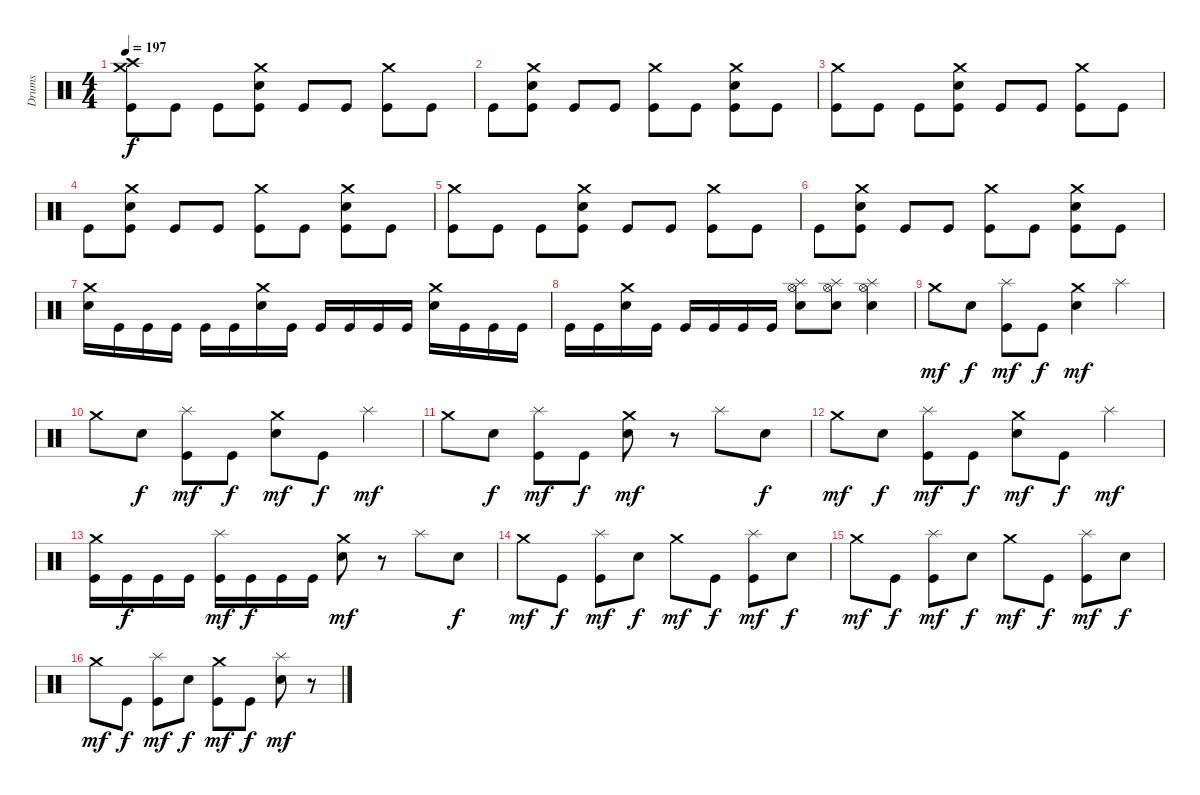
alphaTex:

\track ("Drums" "Drums") {instrument percussion}
\staff {score}
\articulation defaults
\ts (4 4)
\tempo 197
\clef neutral
\ks c
("Crash high (hit)" "Crash medium (hit)" "Kick (hit)").8{dy f} "Kick (hit)".8 "Kick (hit)".8 ("Crash medium (hit)" "Electric Snare (hit)" "Kick (hit)").8 "Kick (hit)".8 "Kick (hit)".8 ("Crash medium (hit)" "Kick (hit)").8 "Kick (hit)".8 |
"Kick (hit)".8 ("Crash medium (hit)" "Electric Snare (hit)" "Kick (hit)").8 "Kick (hit)".8 "Kick (hit)".8 ("Crash medium (hit)" "Kick (hit)").8 "Kick (hit)".8 ("Crash medium (hit)" "Electric Snare (hit)" "Kick (hit)").8 "Kick (hit)".8 |
("Crash medium (hit)" "Kick (hit)").8 "Kick (hit)".8 "Kick (hit)".8 ("Crash medium (hit)" "Electric Snare (hit)" "Kick (hit)").8 "Kick (hit)".8 "Kick (hit)".8 ("Crash medium (hit)" "Kick (hit)").8 "Kick (hit)".8 |
"Kick (hit)".8 ("Crash medium (hit)" "Electric Snare (hit)" "Kick (hit)").8 "Kick (hit)".8 "Kick (hit)".8 ("Crash medium (hit)" "Kick (hit)").8 "Kick (hit)".8 ("Crash medium (hit)" "Electric Snare (hit)" "Kick (hit)").8 "Kick (hit)".8 |
("Crash medium (hit)" "Kick (hit)").8 "Kick (hit)".8 "Kick (hit)".8 ("Crash medium (hit)" "Electric Snare (hit)" "Kick (hit)").8 "Kick (hit)".8 "Kick (hit)".8 ("Crash medium (hit)" "Kick (hit)").8 "Kick (hit)".8 |
"Kick (hit)".8 ("Crash medium (hit)" "Electric Snare (hit)" "Kick (hit)").8 "Kick (hit)".8 "Kick (hit)".8 ("Crash medium (hit)" "Kick (hit)").8 "Kick (hit)".8 ("Crash medium (hit)" "Electric Snare (hit)" "Kick (hit)").8 "Kick (hit)".8 |
("Crash medium (hit)" "Electric Snare (hit)").16 "Kick (hit)".16 "Kick (hit)".16 "Kick (hit)".16 "Kick (hit)".16 "Kick (hit)".16 ("Crash medium (hit)" "Electric Snare (hit)").16 "Kick (hit)".16 "Kick (hit)".16 "Kick (hit)".16 "Kick (hit)".16 "Kick (hit)".16 ("Crash medium (hit)" "Electric Snare (hit)").16 "Kick (hit)".16 "Kick (hit)".16 "Kick (hit)".16 |
"Kick (hit)".16 "Kick (hit)".16 ("Crash medium (hit)" "Electric Snare (hit)").16 "Kick (hit)".16 "Kick (hit)".16 "Kick (hit)".16 "Kick (hit)".16 "Kick (hit)".16 ("Splash (hit)" "Hi-Hat (open)" "Electric Snare (hit)").8 ("Splash (hit)" "Hi-Hat (open)" "Electric Snare (hit)").8 ("Splash (hit)" "Hi-Hat (open)" "Electric Snare (hit)").4 |
"Crash medium (hit)".8{dy mf} "Electric Snare (hit)".8{dy f} ("Splash (hit)" "Kick (hit)").8{dy mf} "Kick (hit)".8{dy f} ("Crash medium (hit)" "Electric Snare (hit)").4{dy mf} "Splash (hit)".4 |
"Crash medium (hit)".8 "Electric Snare (hit)".8{dy f} ("Splash (hit)" "Kick (hit)").8{dy mf} "Kick (hit)".8{dy f} ("Crash medium (hit)" "Electric Snare (hit)").8{dy mf} "Kick (hit)".8{dy f} "Splash (hit)".4{dy mf} |
"Crash medium (hit)".8 "Electric Snare (hit)".8{dy f} ("Splash (hit)" "Kick (hit)").8{dy mf} "Kick (hit)".8{dy f} ("Crash medium (hit)" "Electric Snare (hit)").8{dy mf} r.8 "Splash (hit)".8 "Electric Snare (hit)".8{dy f} |
"Crash medium (hit)".8{dy mf} "Electric Snare (hit)".8{dy f} ("Splash (hit)" "Kick (hit)").8{dy mf} "Kick (hit)".8{dy f} ("Crash medium (hit)" "Electric Snare (hit)").8{dy mf} "Kick (hit)".8{dy f} "Splash (hit)".4{dy mf} |
("Crash medium (hit)" "Kick (hit)").16 "Kick (hit)".16{dy f} "Kick (hit)".16 "Kick (hit)".16 ("Splash (hit)" "Kick (hit)").16{dy mf} "Kick (hit)".16{dy f} "Kick (hit)".16 "Kick (hit)".16 ("Crash medium (hit)" "Electric Snare (hit)").8{dy mf} r.8 "Splash (hit)".8 "Electric Snare (hit)".8{dy f} |
"Crash medium (hit)".8{dy mf} "Kick (hit)".8{dy f} ("Splash (hit)" "Kick (hit)").8{dy mf} "Electric Snare (hit)".8{dy f} "Crash medium (hit)".8{dy mf} "Kick (hit)".8{dy f} ("Splash (hit)" "Kick (hit)").8{dy mf} "Electric Snare (hit)".8{dy f} |
"Crash medium (hit)".8{dy mf} "Kick (hit)".8{dy f} ("Splash (hit)" "Kick (hit)").8{dy mf} "Electric Snare (hit)".8{dy f} "Crash medium (hit)".8{dy mf} "Kick (hit)".8{dy f} ("Splash (hit)" "Kick (hit)").8{dy mf} "Electric Snare (hit)".8{dy f} |
"Crash medium (hit)".8{dy mf} "Kick (hit)".8{dy f} ("Splash (hit)" "Kick (hit)").8{dy mf} "Electric Snare (hit)".8{dy f} ("Crash medium (hit)" "Kick (hit)").8{dy mf} "Kick (hit)".8{dy f} ("Splash (hit)" "Electric Snare (hit)").8{dy mf} r.8
